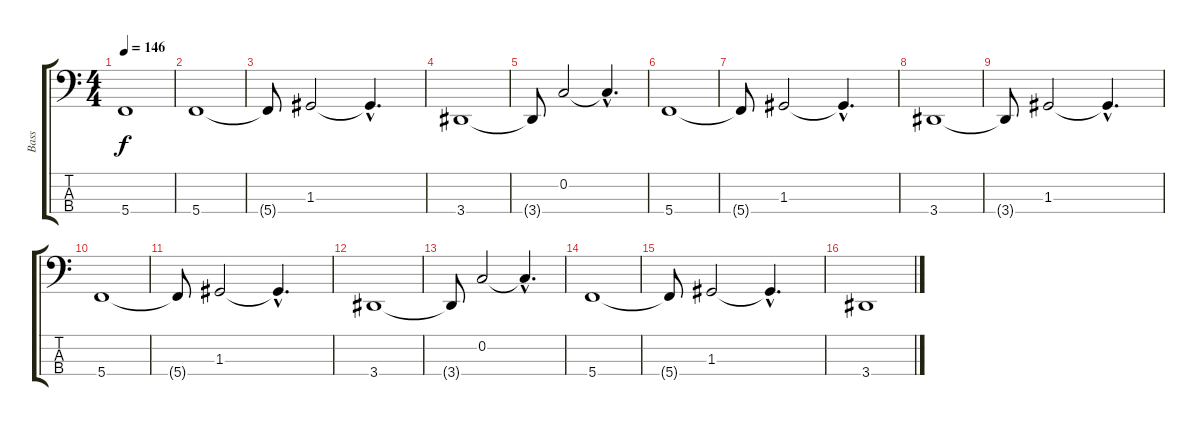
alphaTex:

\track ("Bass" "Bass") {instrument electricbasspick}
\staff {score tabs}
\tuning (F2 C2 G1 C1) {hide}
\ts (4 4)
\tempo 146
\clef f4
\ks c
5.4{t}.1{dy f} |
5.4.1 |
5.4{t}.8 1.3.2 1.3{hac t}.4{d} |
3.4.1 |
3.4{t}.8 0.2.2 0.2{hac t}.4{d} |
5.4.1 |
5.4{t}.8 1.3.2 1.3{hac t}.4{d} |
3.4.1 |
3.4{t}.8 1.3.2 1.3{hac t}.4{d} |
5.4.1 |
5.4{t}.8 1.3.2 1.3{hac t}.4{d} |
3.4.1 |
3.4{t}.8 0.2.2 0.2{hac t}.4{d} |
5.4.1 |
5.4{t}.8 1.3.2 1.3{hac t}.4{d} |
3.4.1
